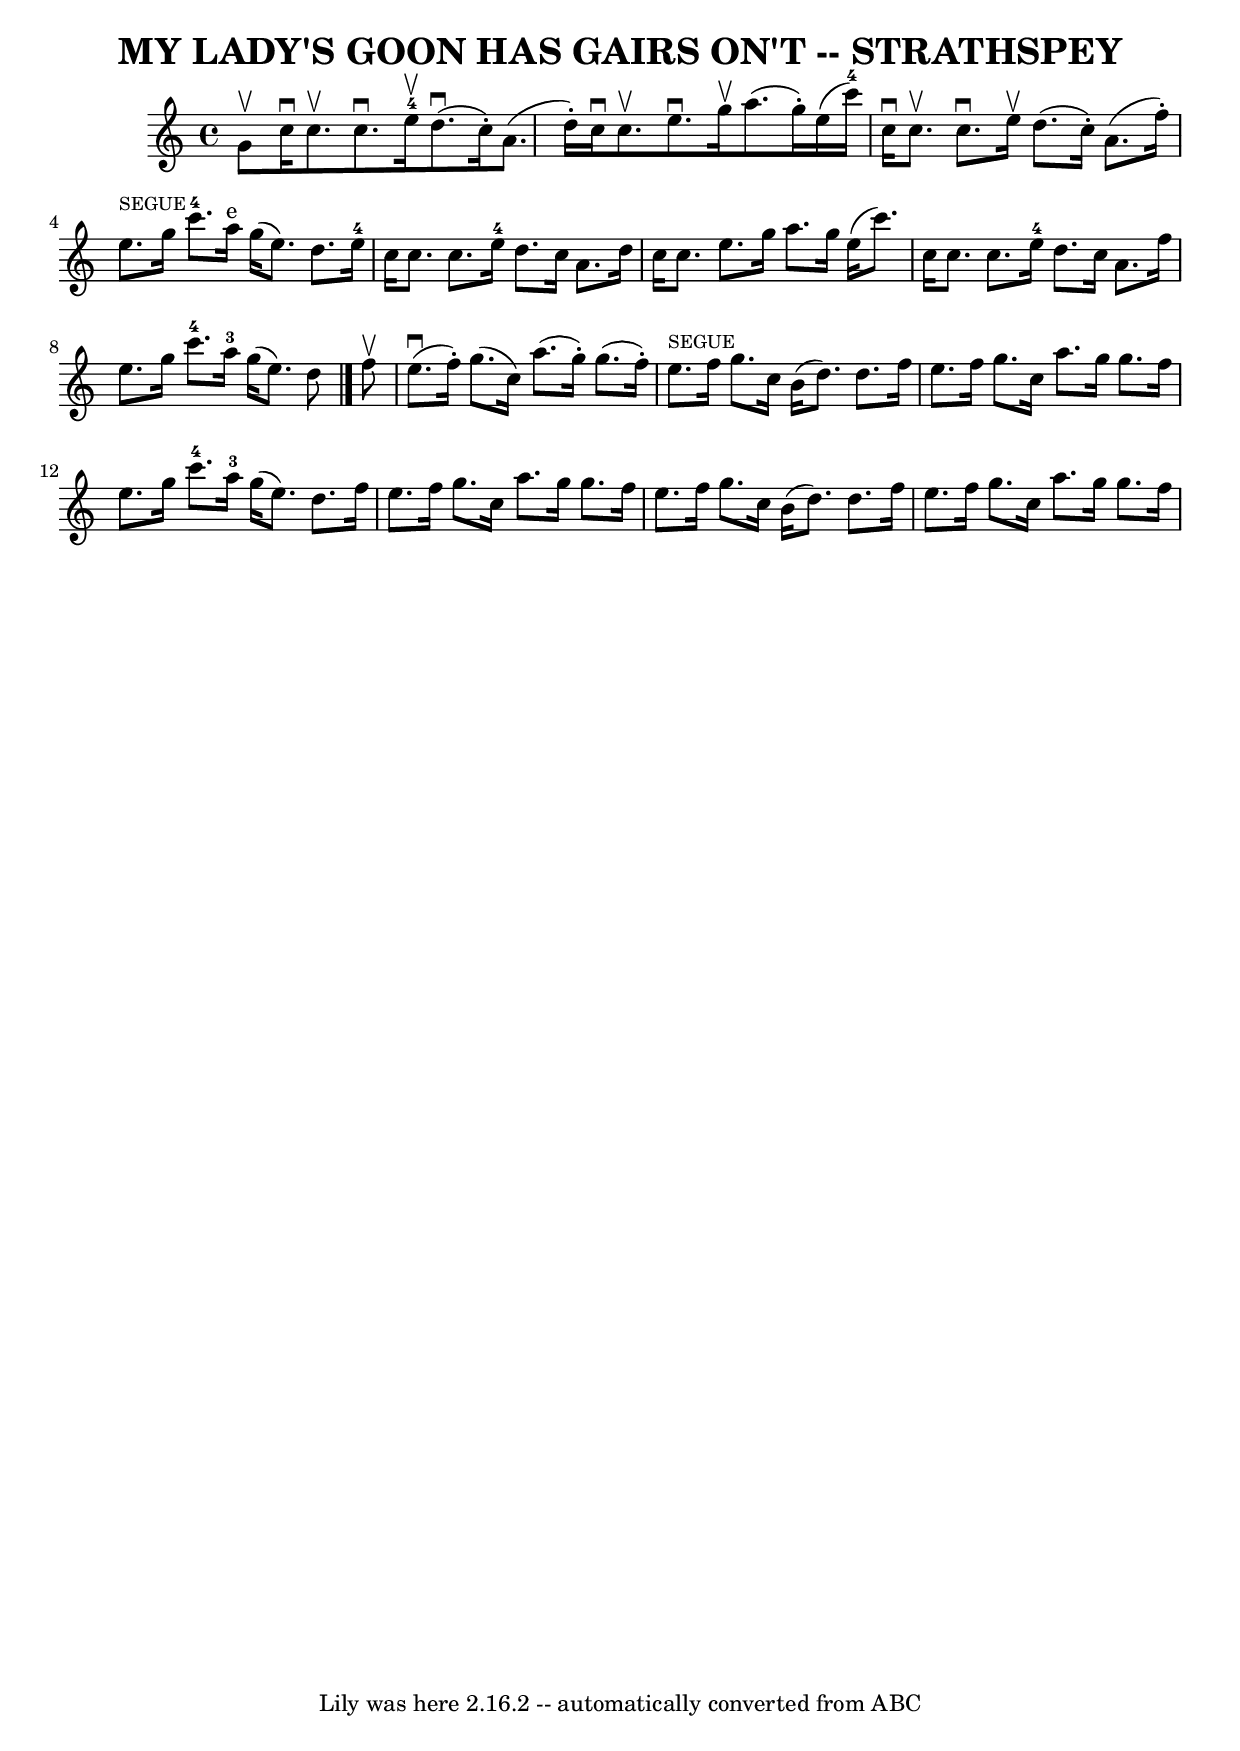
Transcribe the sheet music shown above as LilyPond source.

\version "2.16.2"
\include "Mammoth.ily"
\header {
  %% book = "Ryan's Mammoth Collection of Fiddle Tunes"
  crossRefNumber = "1"
  footnotes = ""
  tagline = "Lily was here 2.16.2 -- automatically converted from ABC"
  title = "MY LADY'S GOON HAS GAIRS ON'T -- STRATHSPEY"

}
voicedefault =  {


  \override Staff.TimeSignature #'style = #'C
  \time 4/4 % %slurgraces 1
  
  \key c \major
  g'8^\upbow   |
  c''16^\downbow c''8.^\upbow   
  c''8.^\downbow e''16-4^\upbow d''8. (^\downbow c''16-.) a'8. (d''16-.)   |
  c''16^\downbow c''8.^\upbow e''8.^\downbow  
  g''16^\upbow a''8. (g''16-.) e''16 (c'''16-4)   |
  
  c''16^\downbow c''8.^\upbow c''8.^\downbow e''16^\upbow d''8. (
  c''16-.) a'8. (f''16-.)   |
  e''8.^\segue g''16    
  c'''8.-4 a''16^"e" g''16 (e''8.) d''8. e''16-4   |
  
  c''16 c''8. c''8. e''16-4 d''8. c''16 a'8. d''16     |
  c''16 c''8. e''8. g''16 a''8. g''16 e''16 (
  c'''8.)   |
  c''16 c''8. c''8. e''16-4 d''8.    
  c''16 a'8. f''16    |
  e''8. g''16 c'''8.-4 a''16-3 
  g''16 (e''8.) d''8    \bar "|." f''8^\upbow   |
  
  e''8. (^\downbow f''16-.) g''8. (c''16) a''8. (g''16-.)   
  g''8. (f''16-.)   |
  e''8.^\segue f''16 g''8. c''16   
  b'16 (d''8.) d''8. f''16    |
  e''8. f''16 g''8.    
  c''16 a''8. g''16 g''8. f''16    |
  e''8. g''16    
  c'''8.-4 a''16-3 g''16 (e''8.) d''8. f''16    |
  
  e''8. f''16 g''8. c''16 a''8. g''16 g''8. f''16     |
  e''8. f''16 g''8. c''16 b'16 (d''8.) d''8.    
  f''16    |
  e''8. f''16 g''8. c''16 a''8. g''16    
  g''8. f''16    

}

\score{
  <<

    \context Staff="default"
    {
      \voicedefault 
      
    }

  >>
  \layout {
    
  }
  \midi {
  }

}
